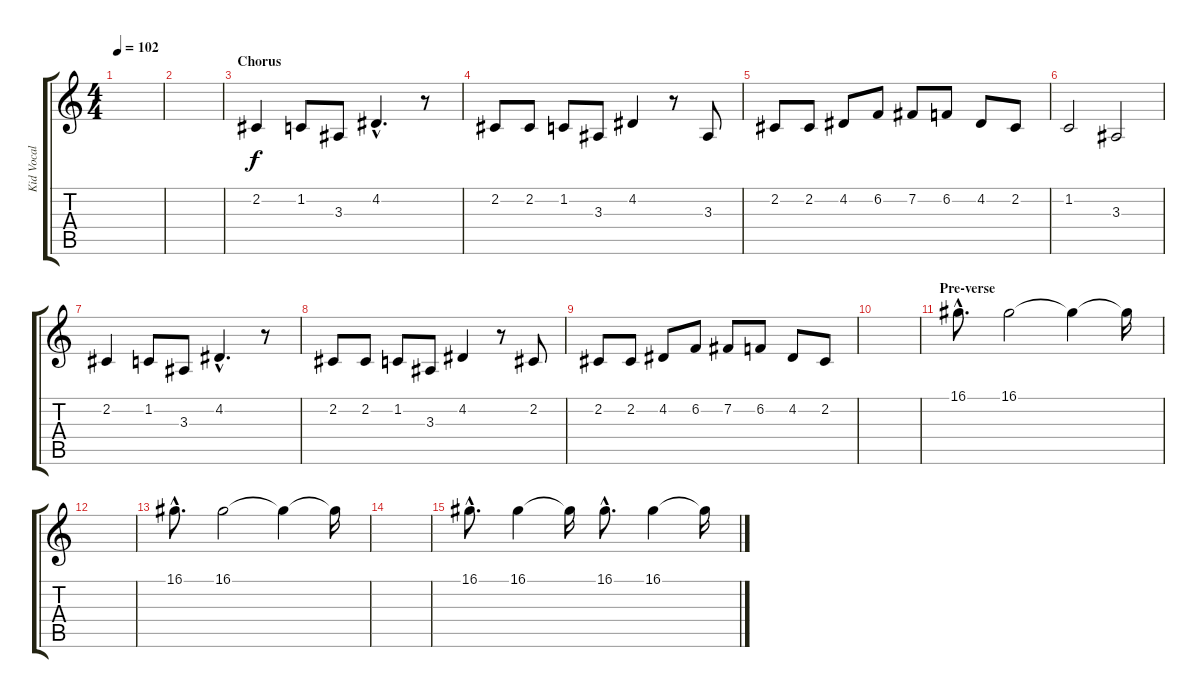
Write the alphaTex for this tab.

\track ("Kid Vocal" "Kid Vocal") {instrument altosax}
\staff {score tabs}
\tuning (E4 B3 G3 D3 A2 E2) {hide}
\ts (4 4)
\tempo 102
\clef g2
\ks c
|
|
\section ("" "Chorus")
2.2.4 1.2.8 3.3.8 4.2{hac}.4{d} r.8 |
2.2.8 2.2.8 1.2.8 3.3.8 4.2.4 r.8 3.3.8 |
2.2.8 2.2.8 4.2.8 6.2.8 7.2.8 6.2.8 4.2.8 2.2.8 |
1.2.2 3.3.2 |
2.2.4 1.2.8 3.3.8 4.2{hac}.4{d} r.8 |
2.2.8 2.2.8 1.2.8 3.3.8 4.2.4 r.8 2.2.8 |
2.2.8 2.2.8 4.2.8 6.2.8 7.2.8 6.2.8 4.2.8 2.2.8 |
|
\section ("" "Pre-verse")
16.1{hac}.8{d} 16.1.2 16.1{t}.4 16.1{t}.16 |
|
16.1{hac}.8{d} 16.1.2 16.1{t}.4 16.1{t}.16 |
|
16.1{hac}.8{d} 16.1.4 16.1{t}.16 16.1{hac}.8{d volume 13} 16.1.4 16.1{t}.16
